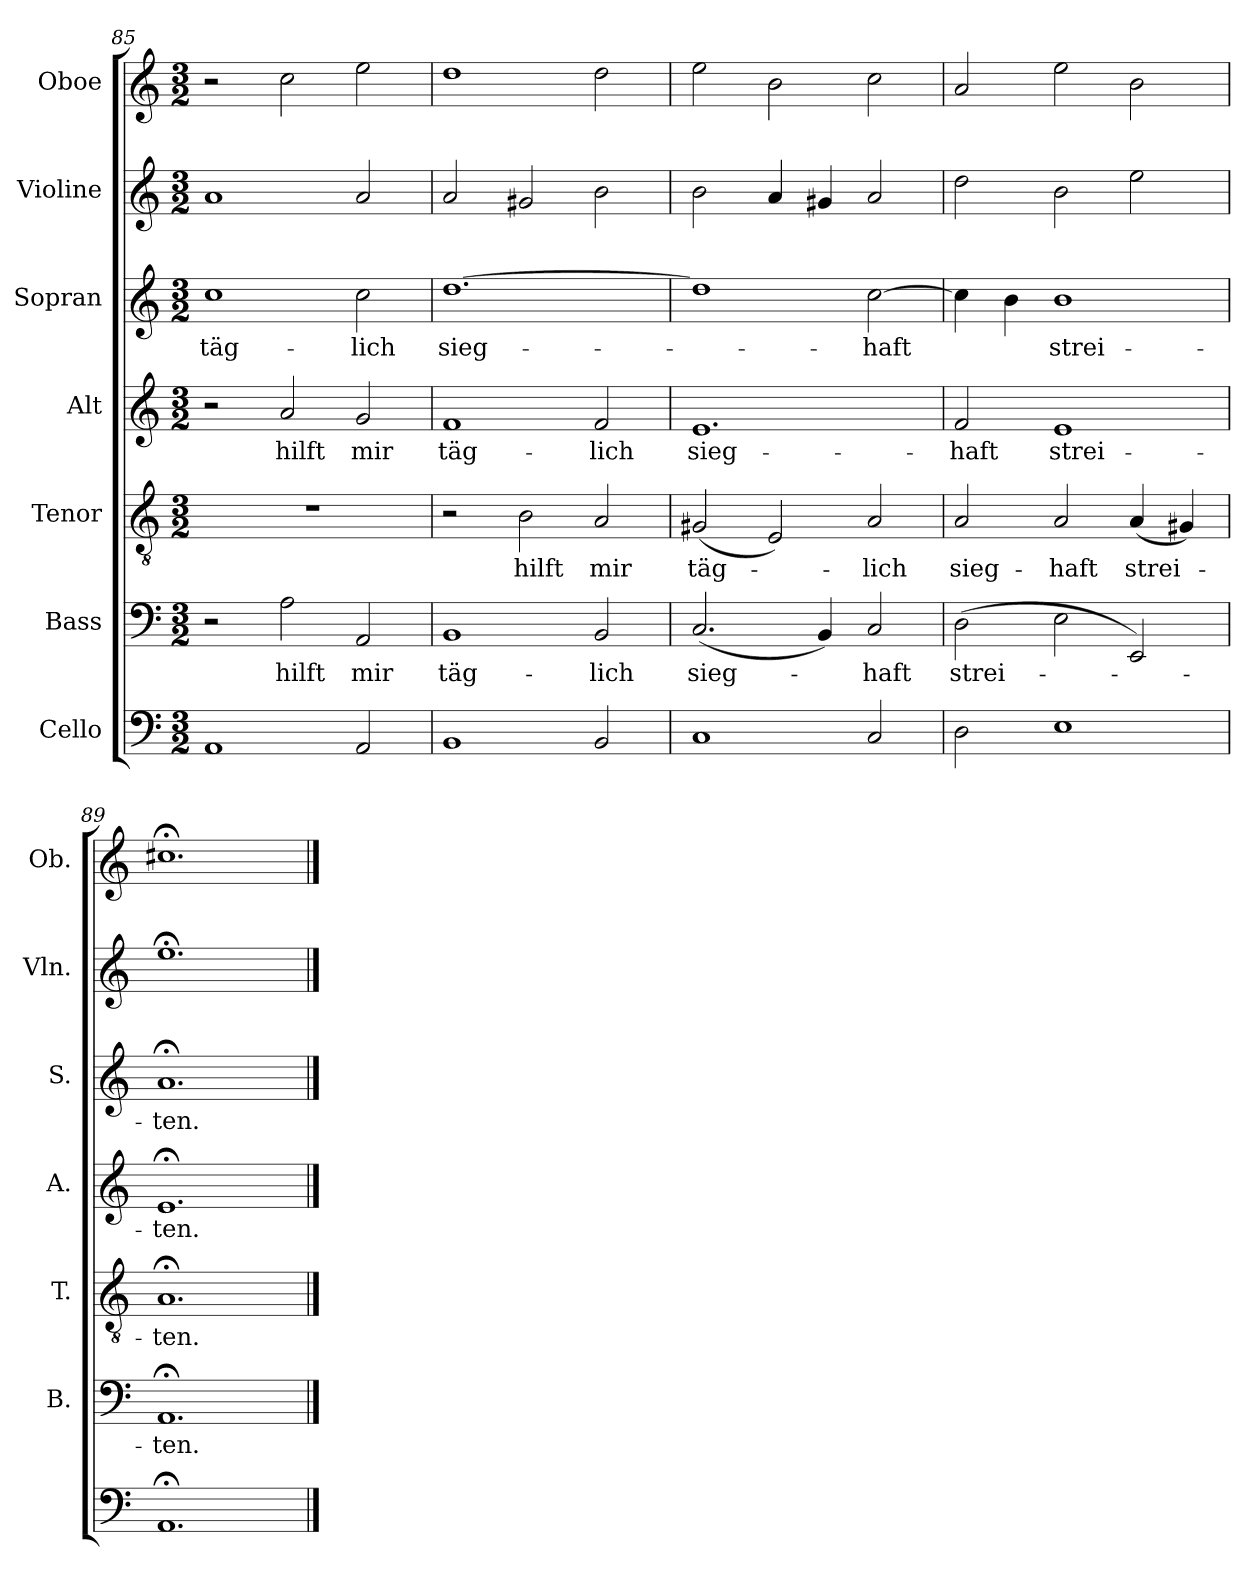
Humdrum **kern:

**kern	**kern	**text	**kern	**text	**kern	**text	**kern	**text	**kern	**kern
*part7	*part6	*part6	*part5	*part5	*part4	*part4	*part3	*part3	*part2	*part1
*staff7	*staff6	*staff6	*staff5	*staff5	*staff4	*staff4	*staff3	*staff3	*staff2	*staff1
*I"Cello	*I"Bass	*	*I"Tenor	*	*I"Alt	*	*I"Sopran	*	*I"Violine	*I"Oboe
*	*I'B.	*	*I'T.	*	*I'A.	*	*I'S.	*	*I'Vln.	*I'Ob.
*clefF4	*clefF4	*	*clefGv2	*	*clefG2	*	*clefG2	*	*clefG2	*clefG2
*	*	*	*ITrd7c12	*	*	*	*	*	*	*
*k[]	*k[]	*	*k[]	*	*k[]	*	*k[]	*	*k[]	*k[]
*C:	*C:	*	*C:	*	*C:	*	*C:	*	*C:	*C:
*M3/2	*M3/2	*	*M3/2	*	*M3/2	*	*M3/2	*	*M3/2	*M3/2
=85	=85	=85	=85	=85	=85	=85	=85	=85	=85	=85
!	!	!	!LO:N:vis=1	!	!	!	!	!	!	!
!	!	!	!	!	!	!	!	!LO:LY:b:color=#000000	!	!
1AAi	2r	.	1.r	.	2r	.	1cci	täg-	1ai	2r
!	!	!LO:LY:b:color=#000000	!	!	!	!	!	!	!	!
!	!	!	!	!	!	!LO:LY:b:color=#000000	!	!	!	!
.	2Ai\	hilft	.	.	2ai/	hilft	.	.	.	2cci\
!	!	!LO:LY:b:color=#000000	!	!	!	!	!	!	!	!
!	!	!	!	!	!	!LO:LY:b:color=#000000	!	!	!	!
!	!	!	!	!	!	!	!	!LO:LY:b:color=#000000	!	!
2AAi/	2AAi/	mir	.	.	2gi/	mir	2cci\	-lich	2ai/	2eei\
!!LO:PB:g=z
=86	=86	=86	=86	=86	=86	=86	=86	=86	=86	=86
!	!	!LO:LY:b:color=#000000	!	!	!	!	!	!	!	!
!	!	!	!	!	!	!LO:LY:b:color=#000000	!	!	!	!
!	!	!	!	!	!	!	!	!LO:LY:b:color=#000000	!	!
1BBi	1BBi	täg-	2r	.	1fi	täg-	[>1.ddi	sieg--	2ai/	1ddi
!	!	!	!	!LO:LY:b:color=#000000	!	!	!	!	!	!
.	.	.	2BBi\	hilft	.	.	.	.	2g#Xi/	.
!	!	!LO:LY:b:color=#000000	!	!	!	!	!	!	!	!
!	!	!	!	!LO:LY:b:color=#000000	!	!	!	!	!	!
!	!	!	!	!	!	!LO:LY:b:color=#000000	!	!	!	!
2BBi/	2BBi/	-lich	2AAi/	mir	2fi/	-lich	.	.	2bi\	2ddi\
=87	=87	=87	=87	=87	=87	=87	=87	=87	=87	=87
!	!	!LO:LY:b:color=#000000	!	!	!	!	!	!	!	!
!	!	!	!	!LO:LY:b:color=#000000	!	!	!	!	!	!
!	!	!	!	!	!	!LO:LY:b:color=#000000	!	!	!	!
1Ci	(2.Ci/	sieg-	(2GG#Xi/	täg-	1.ei	sieg-	1ddi]	.	2bi\	2eei\
.	.	.	2EEi/)	.	.	.	.	.	4ai/	2bi\
.	4BBi/)	.	.	.	.	.	.	.	4g#Xi/	.
!	!	!LO:LY:b:color=#000000	!	!	!	!	!	!	!	!
!	!	!	!	!LO:LY:b:color=#000000	!	!	!	!	!	!
!	!	!	!	!	!	!	!	!LO:LY:b:color=#000000	!	!
2Ci/	2Ci/	-haft	2AAi/	-lich	.	.	[>2cci\	-haft	2ai/	2cci\
=88	=88	=88	=88	=88	=88	=88	=88	=88	=88	=88
!	!	!LO:LY:b:color=#000000	!	!	!	!	!	!	!	!
!	!	!	!	!LO:LY:b:color=#000000	!	!	!	!	!	!
!	!	!	!	!	!	!LO:LY:b:color=#000000	!	!	!	!
2Di\	(2Di\	strei-	2AAi/	sieg-	2fi/	-haft	4cci\]	.	2ddi\	2ai/
.	.	.	.	.	.	.	4bi\	.	.	.
!	!	!	!	!LO:LY:b:color=#000000	!	!	!	!	!	!
!	!	!	!	!	!	!LO:LY:b:color=#000000	!	!	!	!
!	!	!	!	!	!	!	!	!LO:LY:b:color=#000000	!	!
1Ei	2Ei\	.	2AAi/	-haft	1ei	strei-	1bi	strei-	2bi\	2eei\
!	!	!	!	!LO:LY:b:color=#000000	!	!	!	!	!	!
.	2EEi/)	.	(4AAi/	strei-	.	.	.	.	2eei\	2bi\
.	.	.	4GG#Xi/)	.	.	.	.	.	.	.
=89	=89	=89	=89	=89	=89	=89	=89	=89	=89	=89
!	!	!LO:LY:b:color=#000000	!	!	!	!	!	!	!	!
!	!	!	!	!LO:LY:b:color=#000000	!	!	!	!	!	!
!	!	!	!	!	!	!LO:LY:b:color=#000000	!	!	!	!
!	!	!	!	!	!	!	!	!LO:LY:b:color=#000000	!	!
1.AA;i	1.AA;i	-ten.	1.AA;i	-ten.	1.e;i	-ten.	1.a;i	-ten.	1.ee;i	1.cc#X;i
==	==	==	==	==	==	==	==	==	==	==
*-	*-	*-	*-	*-	*-	*-	*-	*-	*-	*-
